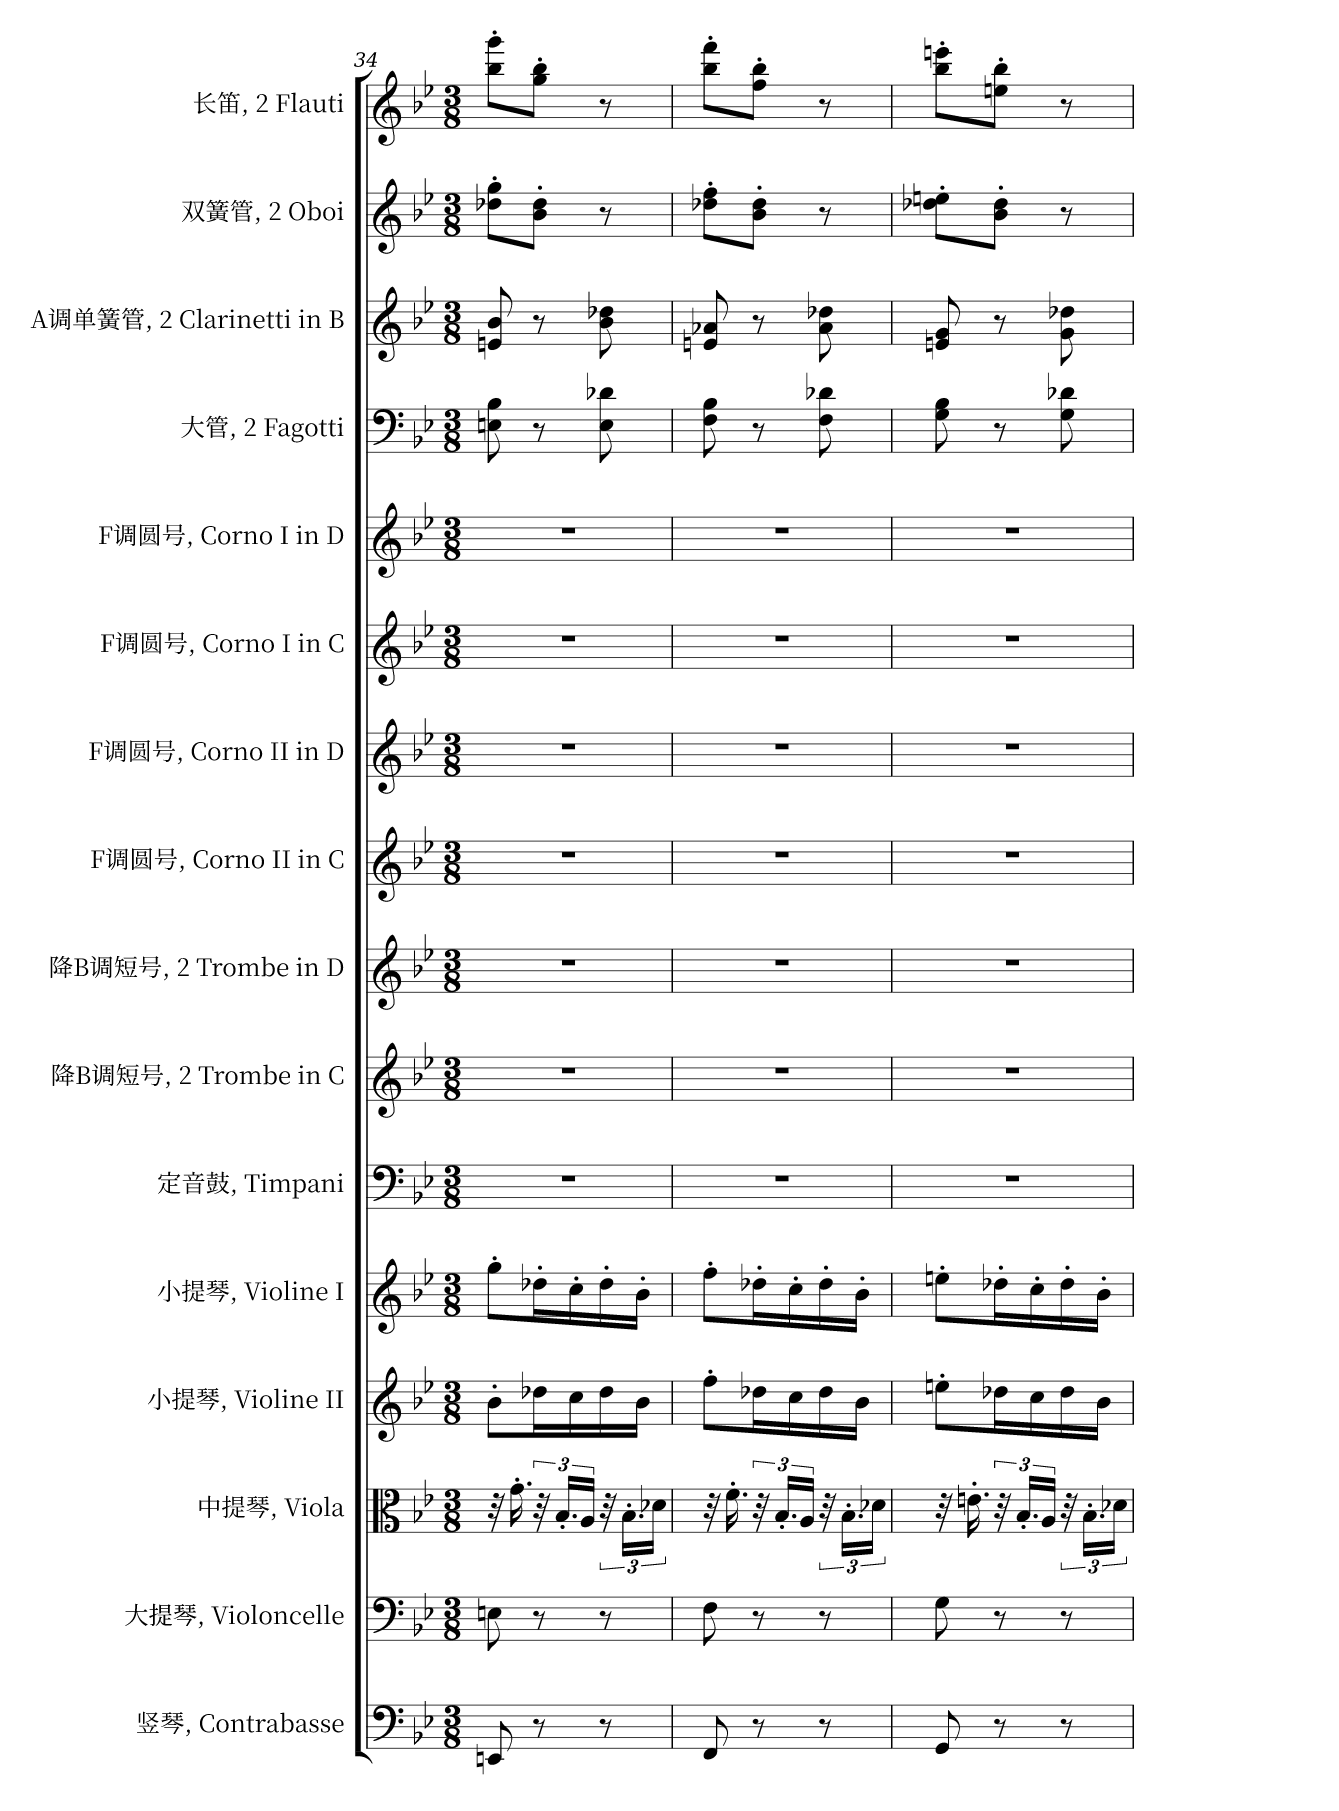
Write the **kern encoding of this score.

**kern	**kern	**kern	**kern	**kern	**kern	**kern	**kern	**kern	**kern	**kern	**kern	**kern	**kern	**kern	**kern
*part16	*part15	*part14	*part13	*part12	*part11	*part10	*part9	*part8	*part7	*part6	*part5	*part4	*part3	*part2	*part1
*staff16	*staff15	*staff14	*staff13	*staff12	*staff11	*staff10	*staff9	*staff8	*staff7	*staff6	*staff5	*staff4	*staff3	*staff2	*staff1
*I"竖琴, Contrabasse	*I"大提琴, Violoncelle	*I"中提琴, Viola	*I"小提琴, Violine II	*I"小提琴, Violine I	*I"定音鼓, Timpani	*I"降B调短号, 2 Trombe in C	*I"降B调短号, 2 Trombe in D	*I"F调圆号, Corno II in C	*I"F调圆号, Corno II in D	*I"F调圆号, Corno I in C	*I"F调圆号, Corno I in D	*I"大管, 2 Fagotti	*I"A调单簧管, 2 Clarinetti in B	*I"双簧管, 2 Oboi	*I"长笛, 2 Flauti
*	*I'Vc.	*I'Vla.	*I'Vln.	*I'Vln.	*I'Timp.	*	*	*	*	*	*	*	*I'A Cl.	*I'Ob.	*I'Fl.
*clefF4	*clefF4	*clefC3	*clefG2	*clefG2	*clefF4	*clefG2	*clefG2	*clefG2	*clefG2	*clefG2	*clefG2	*clefF4	*clefG2	*clefG2	*clefG2
*	*	*	*	*	*	*ITrd1c2	*ITrd1c2	*ITrd4c7	*ITrd4c7	*ITrd4c7	*ITrd4c7	*	*ITrd2c3	*	*
*k[b-e-]	*k[b-e-]	*k[b-e-]	*k[b-e-]	*k[b-e-]	*k[b-e-]	*k[b-e-a-d-]	*k[b-e-a-d-]	*k[b-e-a-]	*k[b-e-a-]	*k[b-e-a-]	*k[b-e-a-]	*k[b-e-]	*k[f#]	*k[b-e-]	*k[b-e-]
*M3/8	*M3/8	*M3/8	*M3/8	*M3/8	*M3/8	*M3/8	*M3/8	*M3/8	*M3/8	*M3/8	*M3/8	*M3/8	*M3/8	*M3/8	*M3/8
*MM117	*MM117	*MM117	*MM117	*MM117	*MM117	*MM117	*MM117	*MM117	*MM117	*MM117	*MM117	*MM117	*MM117	*MM117	*MM117
=34	=34	=34	=34	=34	=34	=34	=34	=34	=34	=34	=34	=34	=34	=34	=34
8EEn/	8En\	32r	8b-'\L	8gg'\L	4.r	4.r	4.r	4.r	4.r	4.r	4.r	8En\ 8B-\	8c#X/ 8g/	8dd-X\' 8gg\'L	8bb-\' 8ggg\'L
.	.	16.g'\	.	.	.	.	.	.	.	.	.	.	.	.	.
*	*	*	*	*	*	*	*	*	*	*	*	*	*	*	*MM130
8r	8r	48r	16dd-X\L	16dd-X'\L	.	.	.	.	.	.	.	8r	8r	8b-\' 8dd-\'J	8gg\' 8bb-\'J
.	.	24.B-'/LL	.	.	.	.	.	.	.	.	.	.	.	.	.
.	.	.	16cc\	16cc'\	.	.	.	.	.	.	.	.	.	.	.
.	.	24A/JJ	.	.	.	.	.	.	.	.	.	.	.	.	.
*	*	*	*	*	*	*	*	*	*	*	*	*	*	*	*MM124
8r	8r	48r	16dd-\	16dd-'\	.	.	.	.	.	.	.	8E\ 8d-X\	8g\ 8b-X\	8r	8r
.	.	24.B-'\LL	.	.	.	.	.	.	.	.	.	.	.	.	.
.	.	.	16b-\JJ	16b-'\JJ	.	.	.	.	.	.	.	.	.	.	.
.	.	24d-X\JJ	.	.	.	.	.	.	.	.	.	.	.	.	.
!!LO:PB:g=z
=35	=35	=35	=35	=35	=35	=35	=35	=35	=35	=35	=35	=35	=35	=35	=35
*	*	*	*	*	*	*	*	*	*	*	*	*	*	*	*MM117
8FF/	8F\	32r	8ff'\L	8ff'\L	4.r	4.r	4.r	4.r	4.r	4.r	4.r	8F\ 8B-\	8c#X/ 8fn/	8dd-X\' 8ff\'L	8bb-\' 8fff\'L
.	.	16.f'\	.	.	.	.	.	.	.	.	.	.	.	.	.
*	*	*	*	*	*	*	*	*	*	*	*	*	*	*	*MM130
8r	8r	48r	16dd-X\L	16dd-X'\L	.	.	.	.	.	.	.	8r	8r	8b-\' 8dd-\'J	8ff\' 8bb-\'J
.	.	24.B-'/LL	.	.	.	.	.	.	.	.	.	.	.	.	.
.	.	.	16cc\	16cc'\	.	.	.	.	.	.	.	.	.	.	.
.	.	24A/JJ	.	.	.	.	.	.	.	.	.	.	.	.	.
*	*	*	*	*	*	*	*	*	*	*	*	*	*	*	*MM124
8r	8r	48r	16dd-\	16dd-'\	.	.	.	.	.	.	.	8F\ 8d-X\	8f\ 8b-X\	8r	8r
.	.	24.B-'\LL	.	.	.	.	.	.	.	.	.	.	.	.	.
.	.	.	16b-\JJ	16b-'\JJ	.	.	.	.	.	.	.	.	.	.	.
.	.	24d-X\JJ	.	.	.	.	.	.	.	.	.	.	.	.	.
=36	=36	=36	=36	=36	=36	=36	=36	=36	=36	=36	=36	=36	=36	=36	=36
*	*	*	*	*	*	*	*	*	*	*	*	*	*	*	*MM117
8GG/	8G\	32r	8een'\L	8een'\L	4.r	4.r	4.r	4.r	4.r	4.r	4.r	8G\ 8B-\	8c#X/ 8e/	8dd-X\' 8een\'L	8bb-\' 8eeen\'L
.	.	16.en'\	.	.	.	.	.	.	.	.	.	.	.	.	.
*	*	*	*	*	*	*	*	*	*	*	*	*	*	*	*MM130
8r	8r	48r	16dd-X\L	16dd-X'\L	.	.	.	.	.	.	.	8r	8r	8b-\' 8dd-\'J	8een\' 8bb-\'J
.	.	24.B-'/LL	.	.	.	.	.	.	.	.	.	.	.	.	.
.	.	.	16cc\	16cc'\	.	.	.	.	.	.	.	.	.	.	.
.	.	24A/JJ	.	.	.	.	.	.	.	.	.	.	.	.	.
*	*	*	*	*	*	*	*	*	*	*	*	*	*	*	*MM124
8r	8r	48r	16dd-\	16dd-'\	.	.	.	.	.	.	.	8G\ 8d-X\	8e\ 8b-X\	8r	8r
.	.	24.B-'\LL	.	.	.	.	.	.	.	.	.	.	.	.	.
.	.	.	16b-\JJ	16b-'\JJ	.	.	.	.	.	.	.	.	.	.	.
.	.	24d-X\JJ	.	.	.	.	.	.	.	.	.	.	.	.	.
=	=	=	=	=	=	=	=	=	=	=	=	=	=	=	=
*-	*-	*-	*-	*-	*-	*-	*-	*-	*-	*-	*-	*-	*-	*-	*-
